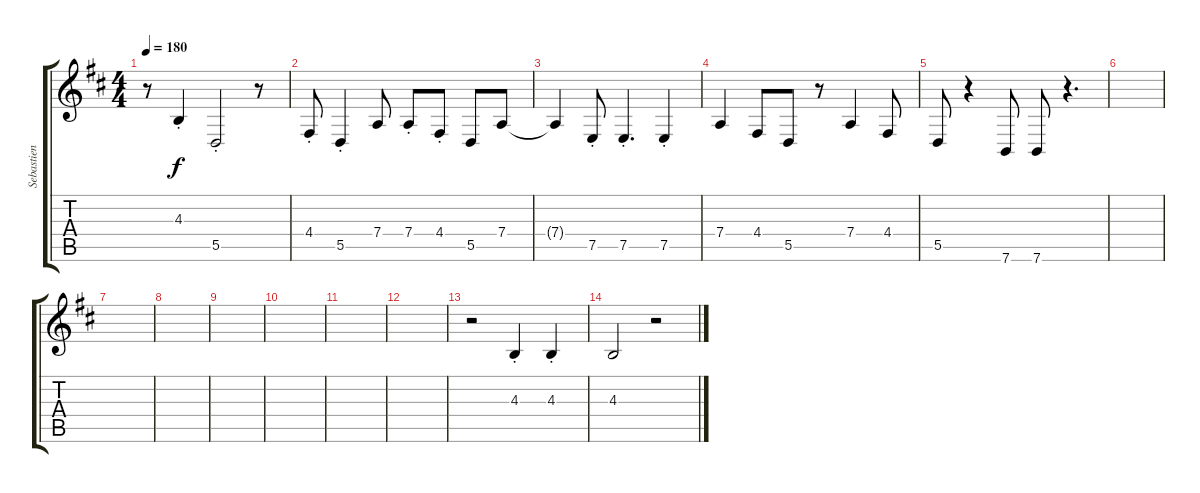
\track ("Sebastien" "Sebastien") {instrument trombone}
\staff {score tabs}
\tuning (E4 B3 G3 D3 A2 E2) {hide}
\ts (4 4)
\tempo 180
\clef g2
\ks d
r.8{dy f} 4.3{st}.4 5.5{st}.2 r.8 |
4.4{st}.8 5.5{st}.4 7.4.8 7.4{st}.8 4.4{st}.8 5.5.8 7.4.8 |
7.4{t}.4 7.5{st}.8 7.5{st}.4{d} 7.5{st}.4 |
7.4.4 4.4.8 5.5.8 r.8 7.4.4 4.4.8 |
5.5.8 r.4 7.6.8 7.6.8 r.4{d} |
|
|
|
|
|
|
|
r.2 4.3{st}.4 4.3{st}.4 |
4.3.2 r.2
